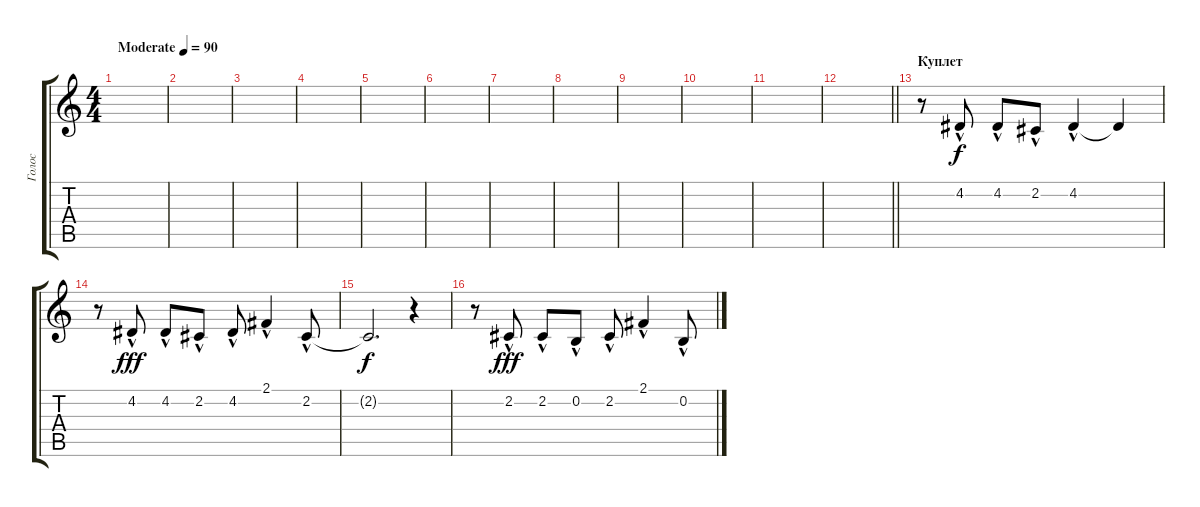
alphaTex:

\track ("Голос" "Голос") {instrument altosax}
\staff {score tabs}
\tuning (E4 B3 G3 D3 A2 E2) {hide}
\ts (4 4)
\tempo (90 "Moderate")
\clef g2
\ks c
|
|
|
|
|
|
|
|
|
|
|
\barLineRight lightlight
|
\section ("" "Куплет")
r.8 4.2{hac}.8 4.2{hac}.8 2.2{hac}.8 4.2{hac}.4 4.2{t}.4{dy f} |
r.8 4.2{hac}.8{dy fff} 4.2{hac}.8 2.2{hac}.8 4.2{hac}.8 2.1{hac}.4 2.2{hac}.8 |
2.2{t}.2{d dy f} r.4 |
r.8 2.2{hac}.8{dy fff} 2.2{hac}.8 0.2{hac}.8 2.2{hac}.8 2.1{hac}.4 0.2{hac}.8
